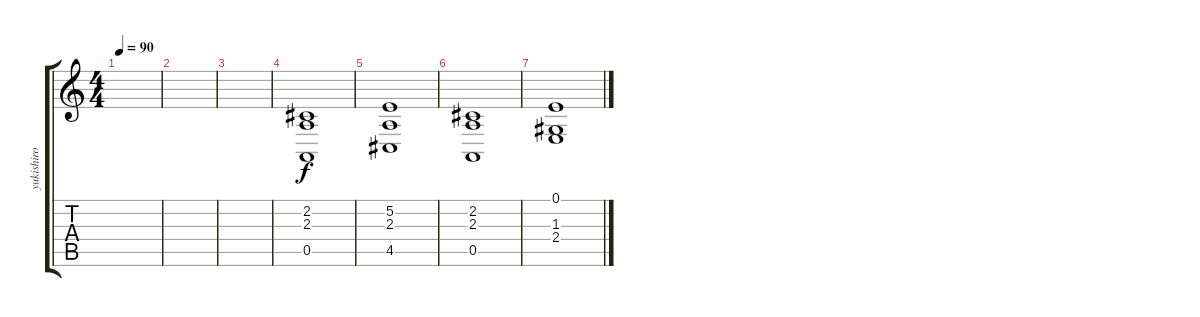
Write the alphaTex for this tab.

\track ("yukishiro" "yukishiro") {instrument electricgrandpiano}
\staff {score tabs}
\tuning (E4 B3 G3 D3 A2 E2) {hide}
\ts (4 4)
\tempo 90
\clef g2
\ks c
|
|
|
(2.2 2.3 0.5).1 |
(5.2 2.3 4.5).1 |
(2.2 2.3 0.5).1 |
(0.1 1.3 2.4).1
